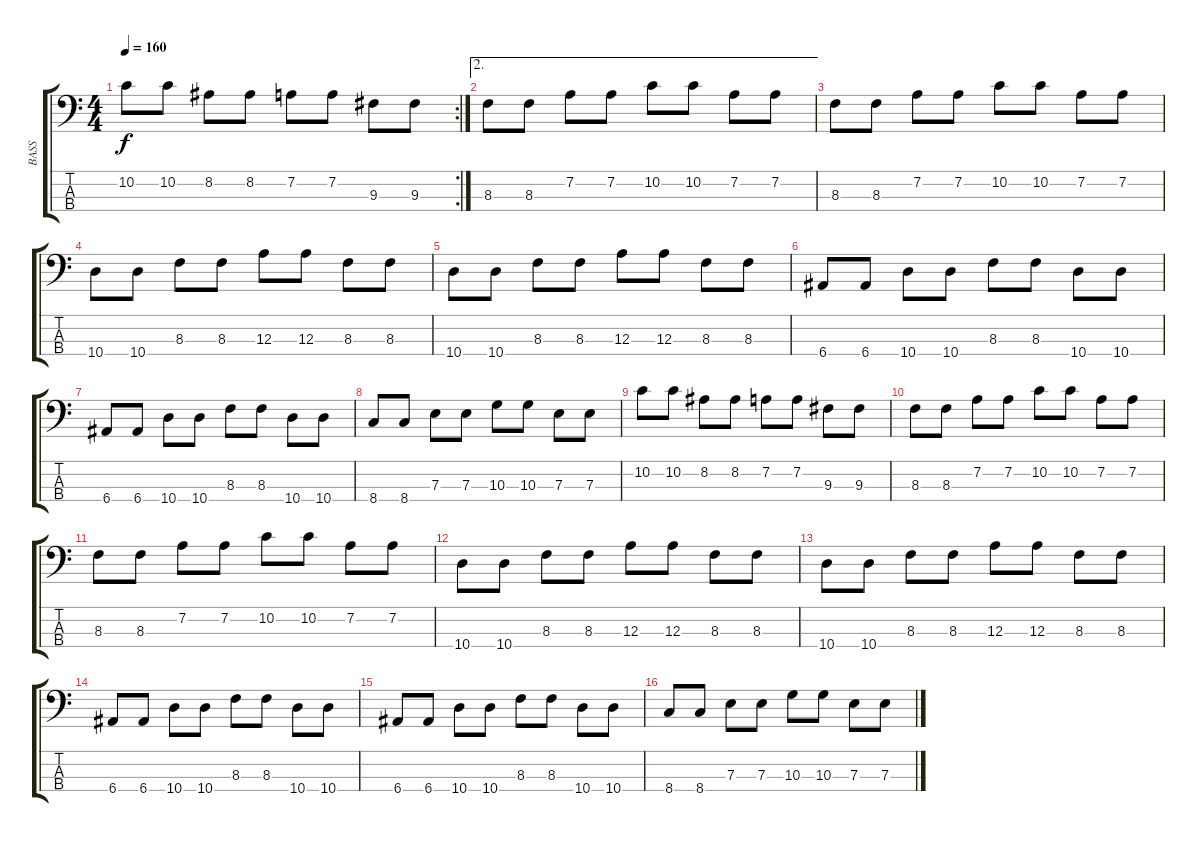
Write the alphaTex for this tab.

\track ("BASS" "BASS") {instrument electricbassfinger}
\staff {score tabs}
\tuning (G2 D2 A1 E1) {hide}
\rc 2
\ts (4 4)
\tempo 160
\clef f4
\ks c
10.2.8{dy f} 10.2.8 8.2.8 8.2.8 7.2.8 7.2.8 9.3.8 9.3.8 |
\ae 2
8.3.8 8.3.8 7.2.8 7.2.8 10.2.8 10.2.8 7.2.8 7.2.8 |
8.3.8 8.3.8 7.2.8 7.2.8 10.2.8 10.2.8 7.2.8 7.2.8 |
10.4.8 10.4.8 8.3.8 8.3.8 12.3.8 12.3.8 8.3.8 8.3.8 |
10.4.8 10.4.8 8.3.8 8.3.8 12.3.8 12.3.8 8.3.8 8.3.8 |
6.4.8 6.4.8 10.4.8 10.4.8 8.3.8 8.3.8 10.4.8 10.4.8 |
6.4.8 6.4.8 10.4.8 10.4.8 8.3.8 8.3.8 10.4.8 10.4.8 |
8.4.8 8.4.8 7.3.8 7.3.8 10.3.8 10.3.8 7.3.8 7.3.8 |
10.2.8 10.2.8 8.2.8 8.2.8 7.2.8 7.2.8 9.3.8 9.3.8 |
8.3.8 8.3.8 7.2.8 7.2.8 10.2.8 10.2.8 7.2.8 7.2.8 |
8.3.8 8.3.8 7.2.8 7.2.8 10.2.8 10.2.8 7.2.8 7.2.8 |
10.4.8 10.4.8 8.3.8 8.3.8 12.3.8 12.3.8 8.3.8 8.3.8 |
10.4.8 10.4.8 8.3.8 8.3.8 12.3.8 12.3.8 8.3.8 8.3.8 |
6.4.8 6.4.8 10.4.8 10.4.8 8.3.8 8.3.8 10.4.8 10.4.8 |
6.4.8 6.4.8 10.4.8 10.4.8 8.3.8 8.3.8 10.4.8 10.4.8 |
8.4.8 8.4.8 7.3.8 7.3.8 10.3.8 10.3.8 7.3.8 7.3.8
